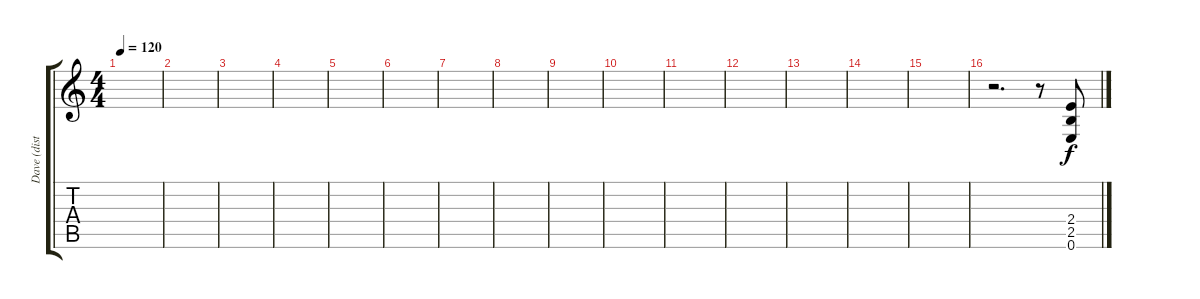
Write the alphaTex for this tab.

\track ("Dave (distortion)" "Dave (dist") {instrument distortionguitar}
\staff {score tabs}
\tuning (E4 B3 G3 D3 A2 E2) {hide}
\ts (4 4)
\tempo 120
\clef g2
\ks c
|
|
|
|
|
|
|
|
|
|
|
|
|
|
|
r.2{d} r.8 (2.4 2.5 0.6).8
